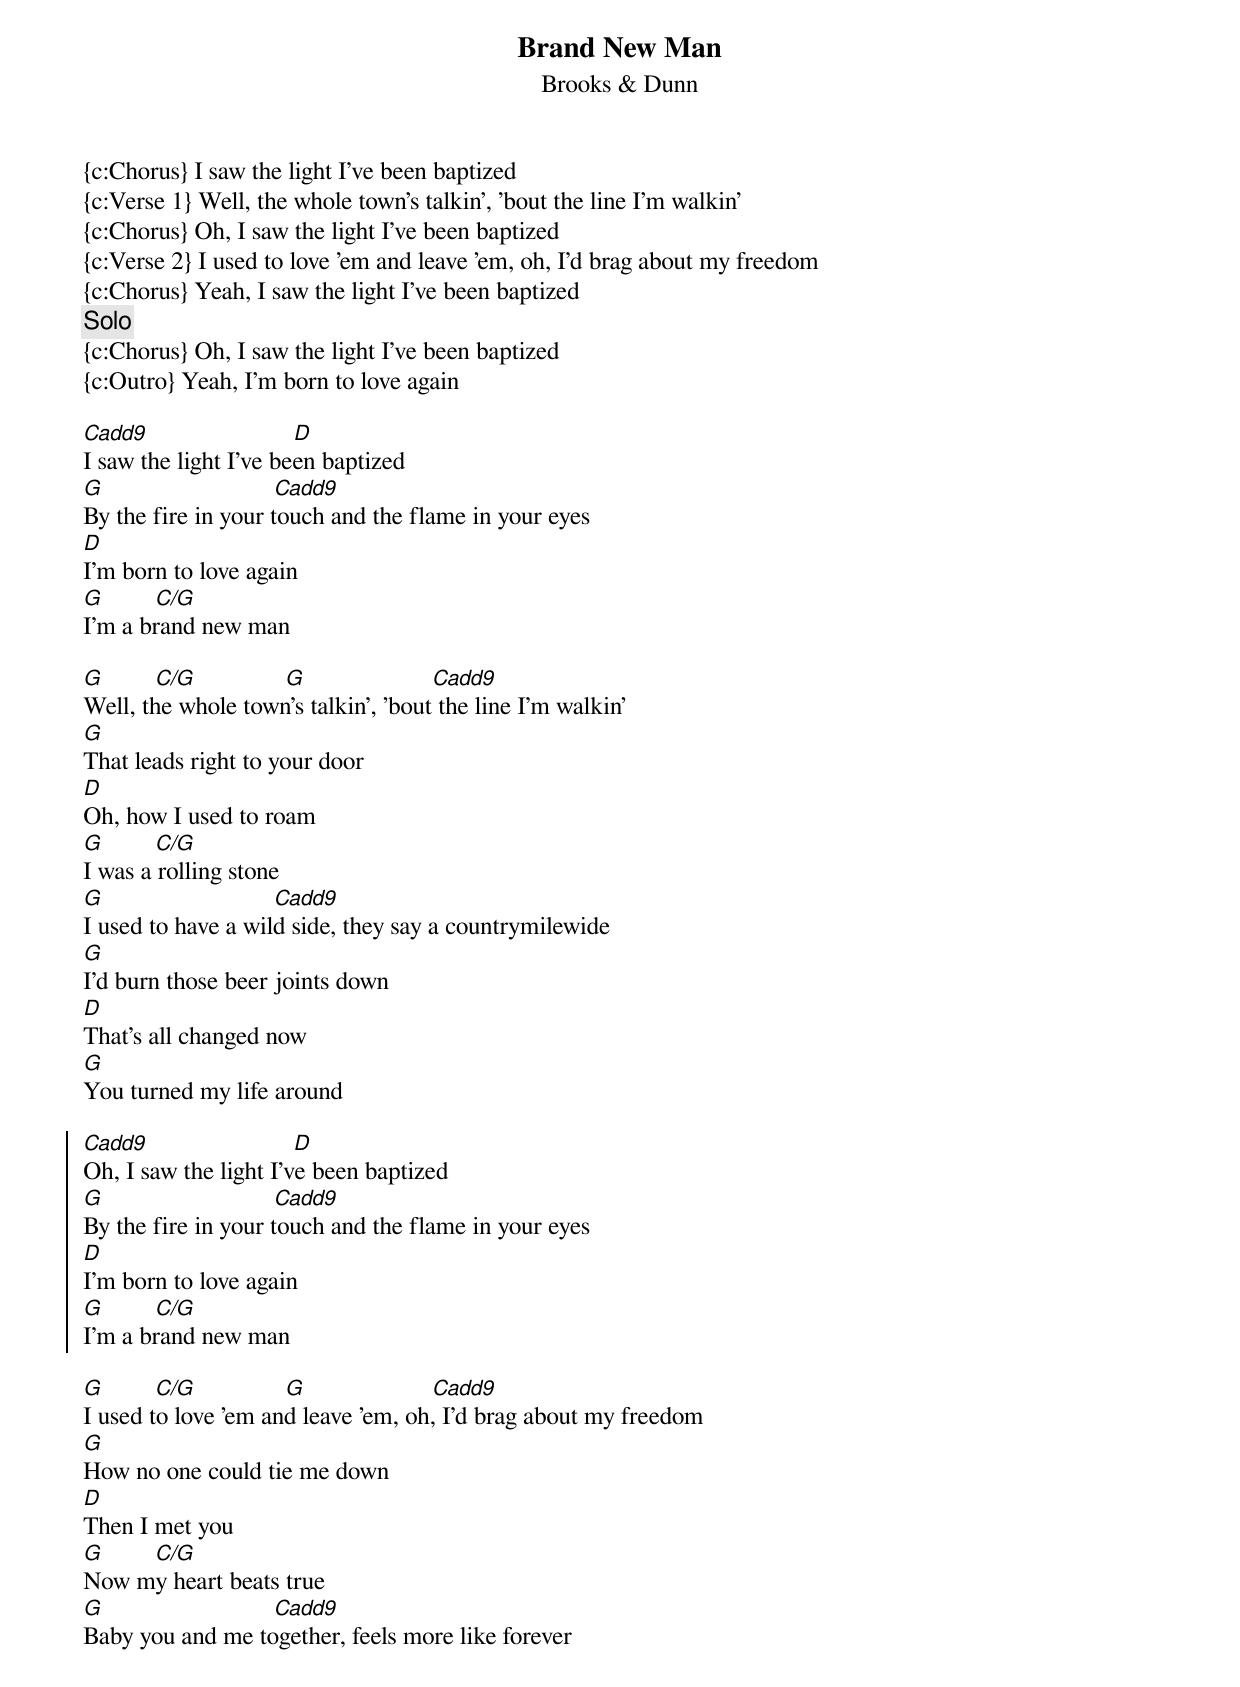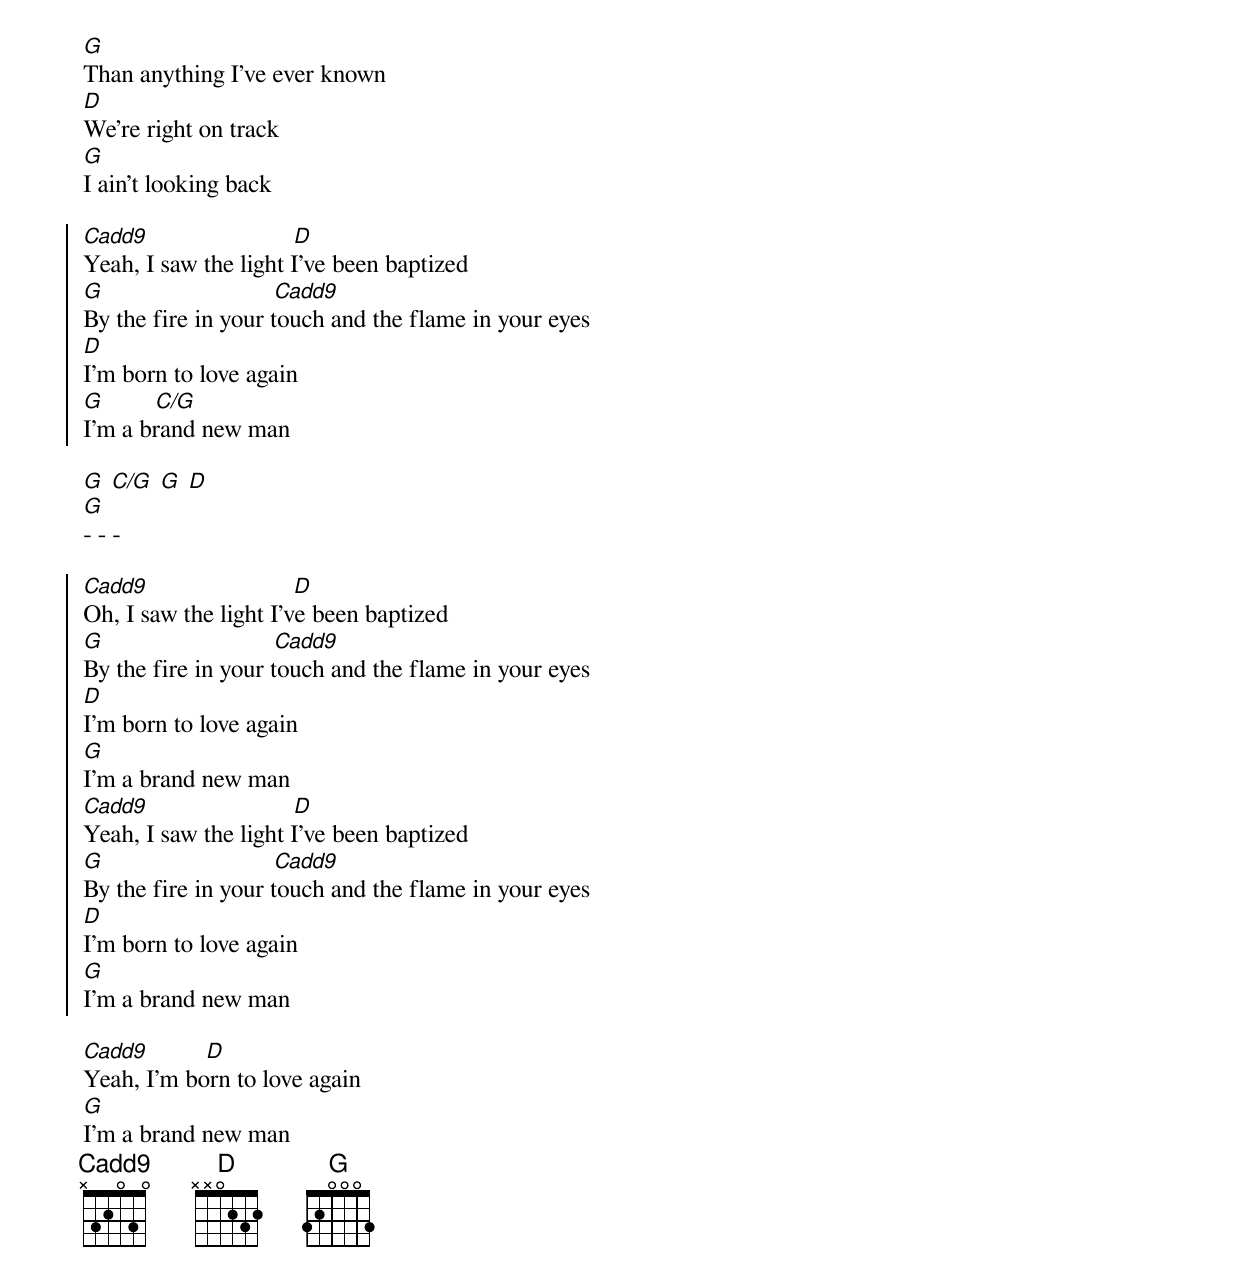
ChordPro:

{t: Brand New Man}
{st: Brooks & Dunn}
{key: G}
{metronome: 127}
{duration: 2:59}

{c:Chorus} I saw the light I've been baptized
{c:Verse 1} Well, the whole town's talkin', 'bout the line I'm walkin'
{c:Chorus} Oh, I saw the light I've been baptized
{c:Verse 2} I used to love 'em and leave 'em, oh, I'd brag about my freedom
{c:Chorus} Yeah, I saw the light I've been baptized
{c:Solo}
{c:Chorus} Oh, I saw the light I've been baptized
{c:Outro} Yeah, I'm born to love again

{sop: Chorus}
[Cadd9]                       [D]
I saw the light I've been baptized
[G]                           [Cadd9]
By the fire in your touch and the flame in your eyes
[D]
I'm born to love again
[G]        [C/G]
I'm a brand new man
{eoc}

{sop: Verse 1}
[G]        [C/G]              [G]                    [Cadd9]
Well, the whole town's talkin', 'bout the line I'm walkin'
[G]
That leads right to your door
[D]
Oh, how I used to roam
[G]        [C/G]
I was a rolling stone
[G]                           [Cadd9]
I used to have a wild side, they say a countrymilewide
[G]
I'd burn those beer joints down
[D]
That's all changed now
[G]
You turned my life around
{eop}

{soc}
[Cadd9]                       [D]
Oh, I saw the light I've been baptized
[G]                           [Cadd9]
By the fire in your touch and the flame in your eyes
[D]
I'm born to love again
[G]        [C/G]
I'm a brand new man
{eoc}

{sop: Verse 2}
[G]        [C/G]              [G]                    [Cadd9]
I used to love 'em and leave 'em, oh, I'd brag about my freedom
[G]
How no one could tie me down
[D]
Then I met you
[G]        [C/G]
Now my heart beats true
[G]                           [Cadd9]
Baby you and me together, feels more like forever
[G]
Than anything I've ever known
[D]
We're right on track
[G]
I ain't looking back
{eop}

{soc}
[Cadd9]                       [D]
Yeah, I saw the light I've been baptized
[G]                           [Cadd9]
By the fire in your touch and the flame in your eyes
[D]
I'm born to love again
[G]        [C/G]
I'm a brand new man
{eoc}

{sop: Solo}
[G] [C/G] [G] [D]
[G]
- - -
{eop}

{soc}
[Cadd9]                       [D]
Oh, I saw the light I've been baptized
[G]                           [Cadd9]
By the fire in your touch and the flame in your eyes
[D]
I'm born to love again
[G]
I'm a brand new man
[Cadd9]                       [D]
Yeah, I saw the light I've been baptized
[G]                           [Cadd9]
By the fire in your touch and the flame in your eyes
[D]
I'm born to love again
[G]
I'm a brand new man
{eoc}

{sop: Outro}
[Cadd9]         [D]
Yeah, I'm born to love again
[G]
I'm a brand new man
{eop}
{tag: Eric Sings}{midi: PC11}
